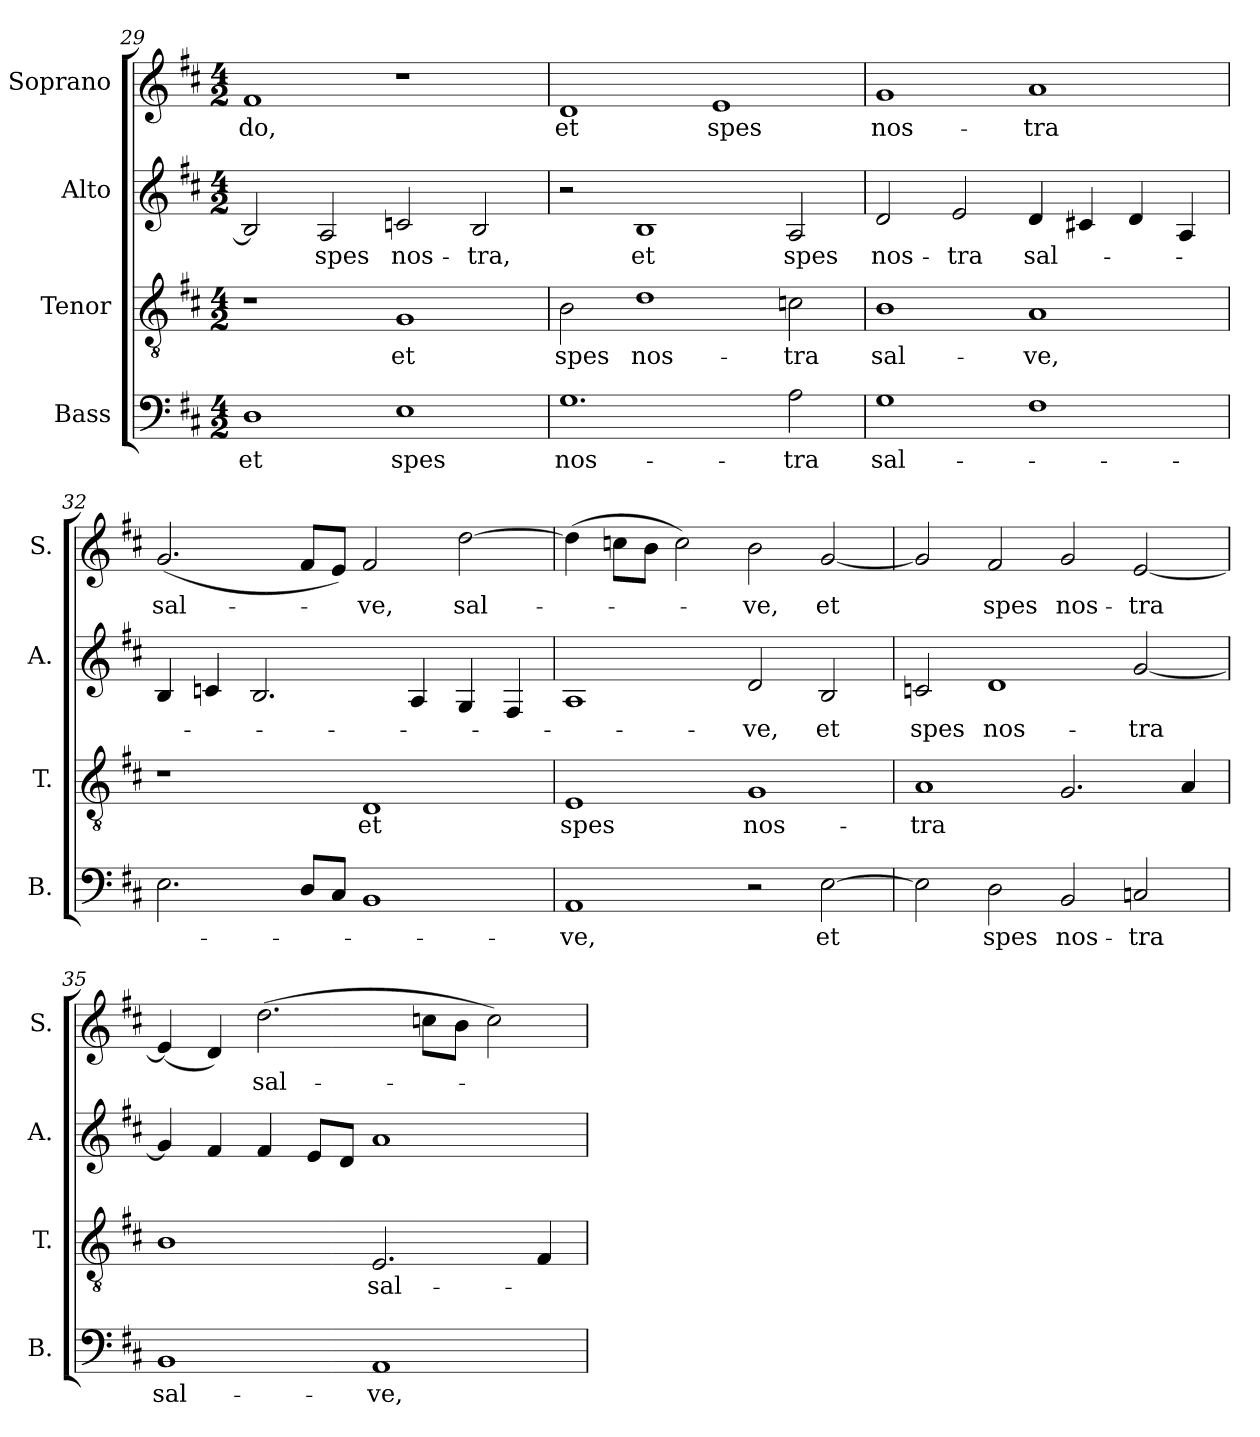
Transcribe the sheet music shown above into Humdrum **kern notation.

**kern	**text	**kern	**text	**kern	**text	**kern	**text
*part4	*part4	*part3	*part3	*part2	*part2	*part1	*part1
*staff4	*staff4	*staff3	*staff3	*staff2	*staff2	*staff1	*staff1
*I"Bass	*	*I"Tenor	*	*I"Alto	*	*I"Soprano	*
*I'B.	*	*I'T.	*	*I'A.	*	*I'S.	*
*clefF4	*	*clefGv2	*	*clefG2	*	*clefG2	*
*	*	*ITrd7c12	*	*	*	*	*
*k[f#c#]	*	*k[f#c#]	*	*k[f#c#]	*	*k[f#c#]	*
*D:	*	*D:	*	*D:	*	*D:	*
*M4/2	*	*M4/2	*	*M4/2	*	*M4/2	*
=29	=29	=29	=29	=29	=29	=29	=29
!	!LO:LY:b:color=#000000	!	!	!	!	!	!
!	!	!	!	!	!	!	!LO:LY:b:color=#000000
1Di	et	1r	.	2Bi/]	.	1f#i	-do,
!	!	!	!	!	!LO:LY:b:color=#000000	!	!
.	.	.	.	2Ai/	spes	.	.
!	!LO:LY:b:color=#000000	!	!	!	!	!	!
!	!	!	!LO:LY:b:color=#000000	!	!	!	!
!	!	!	!	!	!LO:LY:b:color=#000000	!	!
1Ei	spes	1GGi	et	2cni/	nos-	1r	.
!	!	!	!	!	!LO:LY:b:color=#000000	!	!
.	.	.	.	2Bi/	-tra,	.	.
=30	=30	=30	=30	=30	=30	=30	=30
!	!LO:LY:b:color=#000000	!	!	!	!	!	!
!	!	!	!LO:LY:b:color=#000000	!	!	!	!
!	!	!	!	!	!	!	!LO:LY:b:color=#000000
1.Gi	nos-	2BBi\	spes	2r	.	1di	et
!	!	!	!LO:LY:b:color=#000000	!	!	!	!
!	!	!	!	!	!LO:LY:b:color=#000000	!	!
.	.	1Di	nos-	1Bi	et	.	.
!	!	!	!	!	!	!	!LO:LY:b:color=#000000
.	.	.	.	.	.	1ei	spes
!	!LO:LY:b:color=#000000	!	!	!	!	!	!
!	!	!	!LO:LY:b:color=#000000	!	!	!	!
!	!	!	!	!	!LO:LY:b:color=#000000	!	!
2Ai\	-tra	2Cni\	-tra	2Ai/	spes	.	.
=31	=31	=31	=31	=31	=31	=31	=31
!	!LO:LY:b:color=#000000	!	!	!	!	!	!
!	!	!	!LO:LY:b:color=#000000	!	!	!	!
!	!	!	!	!	!LO:LY:b:color=#000000	!	!
!	!	!	!	!	!	!	!LO:LY:b:color=#000000
1Gi	sal-	1BBi	sal-	2di/	nos-	1gi	nos-
!	!	!	!	!	!LO:LY:b:color=#000000	!	!
.	.	.	.	2ei/	-tra	.	.
!	!	!	!LO:LY:b:color=#000000	!	!	!	!
!	!	!	!	!	!LO:LY:b:color=#000000	!	!
!	!	!	!	!	!	!	!LO:LY:b:color=#000000
1F#i	.	1AAi	-ve,	4di/	sal-	1ai	-tra
.	.	.	.	4c#Xi/	.	.	.
.	.	.	.	4di/	.	.	.
.	.	.	.	4Ai/	.	.	.
=32	=32	=32	=32	=32	=32	=32	=32
!	!	!	!	!	!	!	!LO:LY:b:color=#000000
2.Ei\	.	1r	.	4Bi/	.	(2.gi/	sal-
.	.	.	.	4cni/	.	.	.
.	.	.	.	2.Bi/	.	.	.
8Di/L	.	.	.	.	.	8f#i/L	.
8C#i/J	.	.	.	.	.	8ei/J)	.
!	!	!	!LO:LY:b:color=#000000	!	!	!	!
!	!	!	!	!	!	!	!LO:LY:b:color=#000000
1BBi	.	1DDi	et	.	.	2f#i/	-ve,
.	.	.	.	4Ai/	.	.	.
!	!	!	!	!	!	!	!LO:LY:b:color=#000000
.	.	.	.	4Gi/	.	[2ddi\	sal-
.	.	.	.	4F#i/	.	.	.
!!LO:LB:g=z
=33	=33	=33	=33	=33	=33	=33	=33
!	!LO:LY:b:color=#000000	!	!	!	!	!	!
!	!	!	!LO:LY:b:color=#000000	!	!	!	!
1AAi	-ve,	1EEi	spes	1Ai	.	(4ddi\]	.
.	.	.	.	.	.	8ccni\L	.
.	.	.	.	.	.	8bi\J	.
.	.	.	.	.	.	2cci\)	.
!	!	!	!LO:LY:b:color=#000000	!	!	!	!
!	!	!	!	!	!LO:LY:b:color=#000000	!	!
!	!	!	!	!	!	!	!LO:LY:b:color=#000000
2r	.	1GGi	nos-	2di/	-ve,	2bi\	-ve,
!	!LO:LY:b:color=#000000	!	!	!	!	!	!
!	!	!	!	!	!LO:LY:b:color=#000000	!	!
!	!	!	!	!	!	!	!LO:LY:b:color=#000000
[2Ei\	et	.	.	2Bi/	et	[2gi/	et
=34	=34	=34	=34	=34	=34	=34	=34
!	!	!	!LO:LY:b:color=#000000	!	!	!	!
!	!	!	!	!	!LO:LY:b:color=#000000	!	!
2Ei\]	.	1AAi	-tra	2cni/	spes	2gi/]	.
!	!LO:LY:b:color=#000000	!	!	!	!	!	!
!	!	!	!	!	!LO:LY:b:color=#000000	!	!
!	!	!	!	!	!	!	!LO:LY:b:color=#000000
2Di\	spes	.	.	1di	nos-	2f#i/	spes
!	!LO:LY:b:color=#000000	!	!	!	!	!	!
!	!	!	!	!	!	!	!LO:LY:b:color=#000000
2BBi/	nos-	2.GGi/	.	.	.	2gi/	nos-
!	!LO:LY:b:color=#000000	!	!	!	!	!	!
!	!	!	!	!	!LO:LY:b:color=#000000	!	!
!	!	!	!	!	!	!	!LO:LY:b:color=#000000
2Cni/	-tra	.	.	[2gi/	-tra	[2ei/	-tra
.	.	4AAi/	.	.	.	.	.
=35	=35	=35	=35	=35	=35	=35	=35
!	!LO:LY:b:color=#000000	!	!	!	!	!	!
1BBi	sal-	1BBi	.	4gi/]	.	(4ei/]	.
.	.	.	.	4f#i/	.	4di/)	.
!	!	!	!	!	!	!	!LO:LY:b:color=#000000
.	.	.	.	4f#i/	.	(2.ddi\	sal-
.	.	.	.	8ei/L	.	.	.
.	.	.	.	8di/J	.	.	.
!	!LO:LY:b:color=#000000	!	!	!	!	!	!
!	!	!	!LO:LY:b:color=#000000	!	!	!	!
1AAi	-ve,	2.EEi/	sal-	1ai	.	.	.
.	.	.	.	.	.	8ccni\L	.
.	.	.	.	.	.	8bi\J	.
.	.	.	.	.	.	2cci\)	.
.	.	4FF#i/	.	.	.	.	.
=	=	=	=	=	=	=	=
*-	*-	*-	*-	*-	*-	*-	*-
